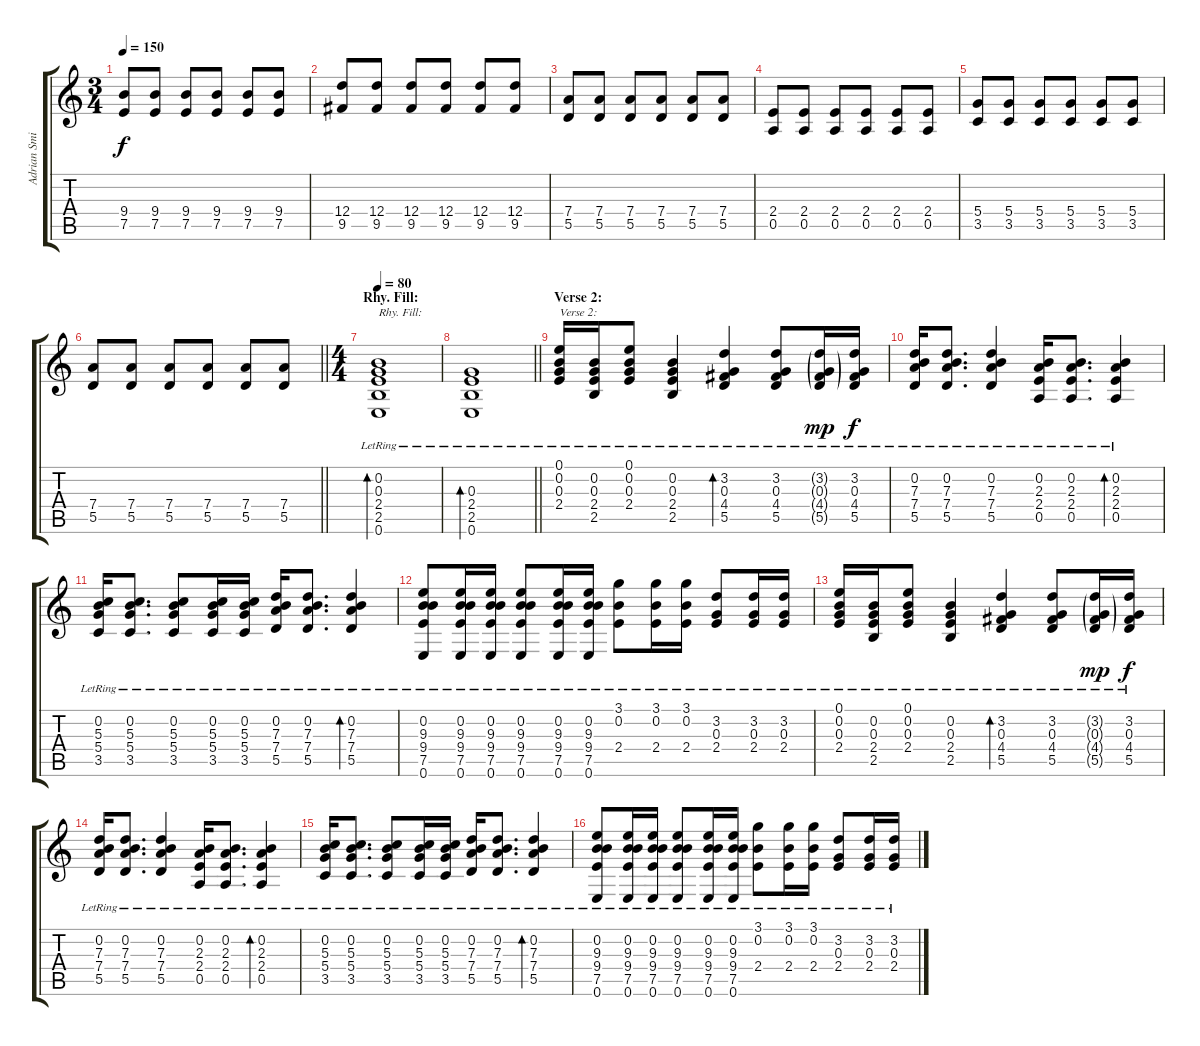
\track ("Adrian Smith" "Adrian Smi") {instrument distortionguitar}
\staff {score tabs}
\tuning (E4 B3 G3 D3 A2 E2) {hide}
\ts (3 4)
\tempo 150
\clef g2
\ks c
(9.4 7.5).8{dy f} (9.4 7.5).8 (9.4 7.5).8 (9.4 7.5).8 (9.4 7.5).8 (9.4 7.5).8 |
(12.4 9.5).8 (12.4 9.5).8 (12.4 9.5).8 (12.4 9.5).8 (12.4 9.5).8 (12.4 9.5).8 |
(7.4 5.5).8 (7.4 5.5).8 (7.4 5.5).8 (7.4 5.5).8 (7.4 5.5).8 (7.4 5.5).8 |
(2.4 0.5).8 (2.4 0.5).8 (2.4 0.5).8 (2.4 0.5).8 (2.4 0.5).8 (2.4 0.5).8 |
(5.4 3.5).8 (5.4 3.5).8 (5.4 3.5).8 (5.4 3.5).8 (5.4 3.5).8 (5.4 3.5).8 |
\barLineRight lightlight
(7.4 5.5).8 (7.4 5.5).8 (7.4 5.5).8 (7.4 5.5).8 (7.4 5.5).8 (7.4 5.5).8 |
\ts (4 4)
\section ("" "Rhy. Fill:")
\tempo 150
\tempo 80
(0.2{lr} 0.3{lr} 2.4{lr} 2.5{lr} 0.6{lr}).1{bd 240 txt "Rhy. Fill:"} |
\barLineRight lightlight
(0.3{lr} 2.4{lr} 2.5{lr} 0.6{lr}).1{bd 240} |
\section ("" "Verse 2:")
(0.1{lr} 0.2{lr} 0.3{lr} 2.4{lr}).16{txt "Verse 2:"} (0.2{lr} 0.3{lr} 2.4{lr} 2.5{lr}).16 (0.1{lr} 0.2{lr} 0.3{lr} 2.4{lr}).8 (0.2{lr} 0.3{lr} 2.4{lr} 2.5{lr}).4 (3.2{lr} 0.3{lr} 4.4{lr} 5.5{lr}).4{bd 120} (3.2{lr} 0.3{lr} 4.4{lr} 5.5{lr}).8 (3.2{g lr} 0.3{g lr} 4.4{g lr} 5.5{g lr}).16{dy mp} (3.2{lr} 0.3{lr} 4.4{lr} 5.5{lr}).16{dy f} |
(0.2{lr} 7.3{lr} 7.4{lr} 5.5{lr}).16 (0.2{lr} 7.3{lr} 7.4{lr} 5.5{lr}).8{d} (0.2{lr} 7.3{lr} 7.4{lr} 5.5{lr}).4 (0.2{lr} 2.3{lr} 2.4{lr} 0.5{lr}).16 (0.2{lr} 2.3{lr} 2.4{lr} 0.5{lr}).8{d} (0.2{lr} 2.3{lr} 2.4{lr} 0.5{lr}).4{bd 120} |
(0.2{lr} 5.3{lr} 5.4{lr} 3.5{lr}).16 (0.2{lr} 5.3{lr} 5.4{lr} 3.5{lr}).8{d} (0.2{lr} 5.3{lr} 5.4{lr} 3.5{lr}).8 (0.2{lr} 5.3{lr} 5.4{lr} 3.5{lr}).16 (0.2{lr} 5.3{lr} 5.4{lr} 3.5{lr}).16 (0.2{lr} 7.3{lr} 7.4{lr} 5.5{lr}).16 (0.2{lr} 7.3{lr} 7.4{lr} 5.5{lr}).8{d} (0.2{lr} 7.3{lr} 7.4{lr} 5.5{lr}).4{bd 120} |
(0.2{lr} 9.3{lr} 9.4{lr} 7.5{lr} 0.6{lr}).8 (0.2{lr} 9.3{lr} 9.4{lr} 7.5{lr} 0.6{lr}).16 (0.2{lr} 9.3{lr} 9.4{lr} 7.5{lr} 0.6{lr}).16 (0.2{lr} 9.3{lr} 9.4{lr} 7.5{lr} 0.6{lr}).8 (0.2{lr} 9.3{lr} 9.4{lr} 7.5{lr} 0.6{lr}).16 (0.2{lr} 9.3{lr} 9.4{lr} 7.5{lr} 0.6{lr}).16 (3.1{lr} 0.2{lr} 2.4{lr}).8 (3.1{lr} 0.2{lr} 2.4{lr}).16 (3.1{lr} 0.2{lr} 2.4{lr}).16 (3.2{lr} 0.3{lr} 2.4{lr}).8 (3.2{lr} 0.3{lr} 2.4{lr}).16 (3.2{lr} 0.3{lr} 2.4{lr}).16 |
(0.1{lr} 0.2{lr} 0.3{lr} 2.4{lr}).16 (0.2{lr} 0.3{lr} 2.4{lr} 2.5{lr}).16 (0.1{lr} 0.2{lr} 0.3{lr} 2.4{lr}).8 (0.2{lr} 0.3{lr} 2.4{lr} 2.5{lr}).4 (3.2{lr} 0.3{lr} 4.4{lr} 5.5{lr}).4{bd 120} (3.2{lr} 0.3{lr} 4.4{lr} 5.5{lr}).8 (3.2{g lr} 0.3{g lr} 4.4{g lr} 5.5{g lr}).16{dy mp} (3.2{lr} 0.3{lr} 4.4{lr} 5.5{lr}).16{dy f} |
(0.2{lr} 7.3{lr} 7.4{lr} 5.5{lr}).16 (0.2{lr} 7.3{lr} 7.4{lr} 5.5{lr}).8{d} (0.2{lr} 7.3{lr} 7.4{lr} 5.5{lr}).4 (0.2{lr} 2.3{lr} 2.4{lr} 0.5{lr}).16 (0.2{lr} 2.3{lr} 2.4{lr} 0.5{lr}).8{d} (0.2{lr} 2.3{lr} 2.4{lr} 0.5{lr}).4{bd 120} |
(0.2{lr} 5.3{lr} 5.4{lr} 3.5{lr}).16 (0.2{lr} 5.3{lr} 5.4{lr} 3.5{lr}).8{d} (0.2{lr} 5.3{lr} 5.4{lr} 3.5{lr}).8 (0.2{lr} 5.3{lr} 5.4{lr} 3.5{lr}).16 (0.2{lr} 5.3{lr} 5.4{lr} 3.5{lr}).16 (0.2{lr} 7.3{lr} 7.4{lr} 5.5{lr}).16 (0.2{lr} 7.3{lr} 7.4{lr} 5.5{lr}).8{d} (0.2{lr} 7.3{lr} 7.4{lr} 5.5{lr}).4{bd 120} |
(0.2{lr} 9.3{lr} 9.4{lr} 7.5{lr} 0.6{lr}).8 (0.2{lr} 9.3{lr} 9.4{lr} 7.5{lr} 0.6{lr}).16 (0.2{lr} 9.3{lr} 9.4{lr} 7.5{lr} 0.6{lr}).16 (0.2{lr} 9.3{lr} 9.4{lr} 7.5{lr} 0.6{lr}).8 (0.2{lr} 9.3{lr} 9.4{lr} 7.5{lr} 0.6{lr}).16 (0.2{lr} 9.3{lr} 9.4{lr} 7.5{lr} 0.6{lr}).16 (3.1{lr} 0.2{lr} 2.4{lr}).8 (3.1{lr} 0.2{lr} 2.4{lr}).16 (3.1{lr} 0.2{lr} 2.4{lr}).16 (3.2{lr} 0.3{lr} 2.4{lr}).8 (3.2{lr} 0.3{lr} 2.4{lr}).16 (3.2{lr} 0.3{lr} 2.4{lr}).16
